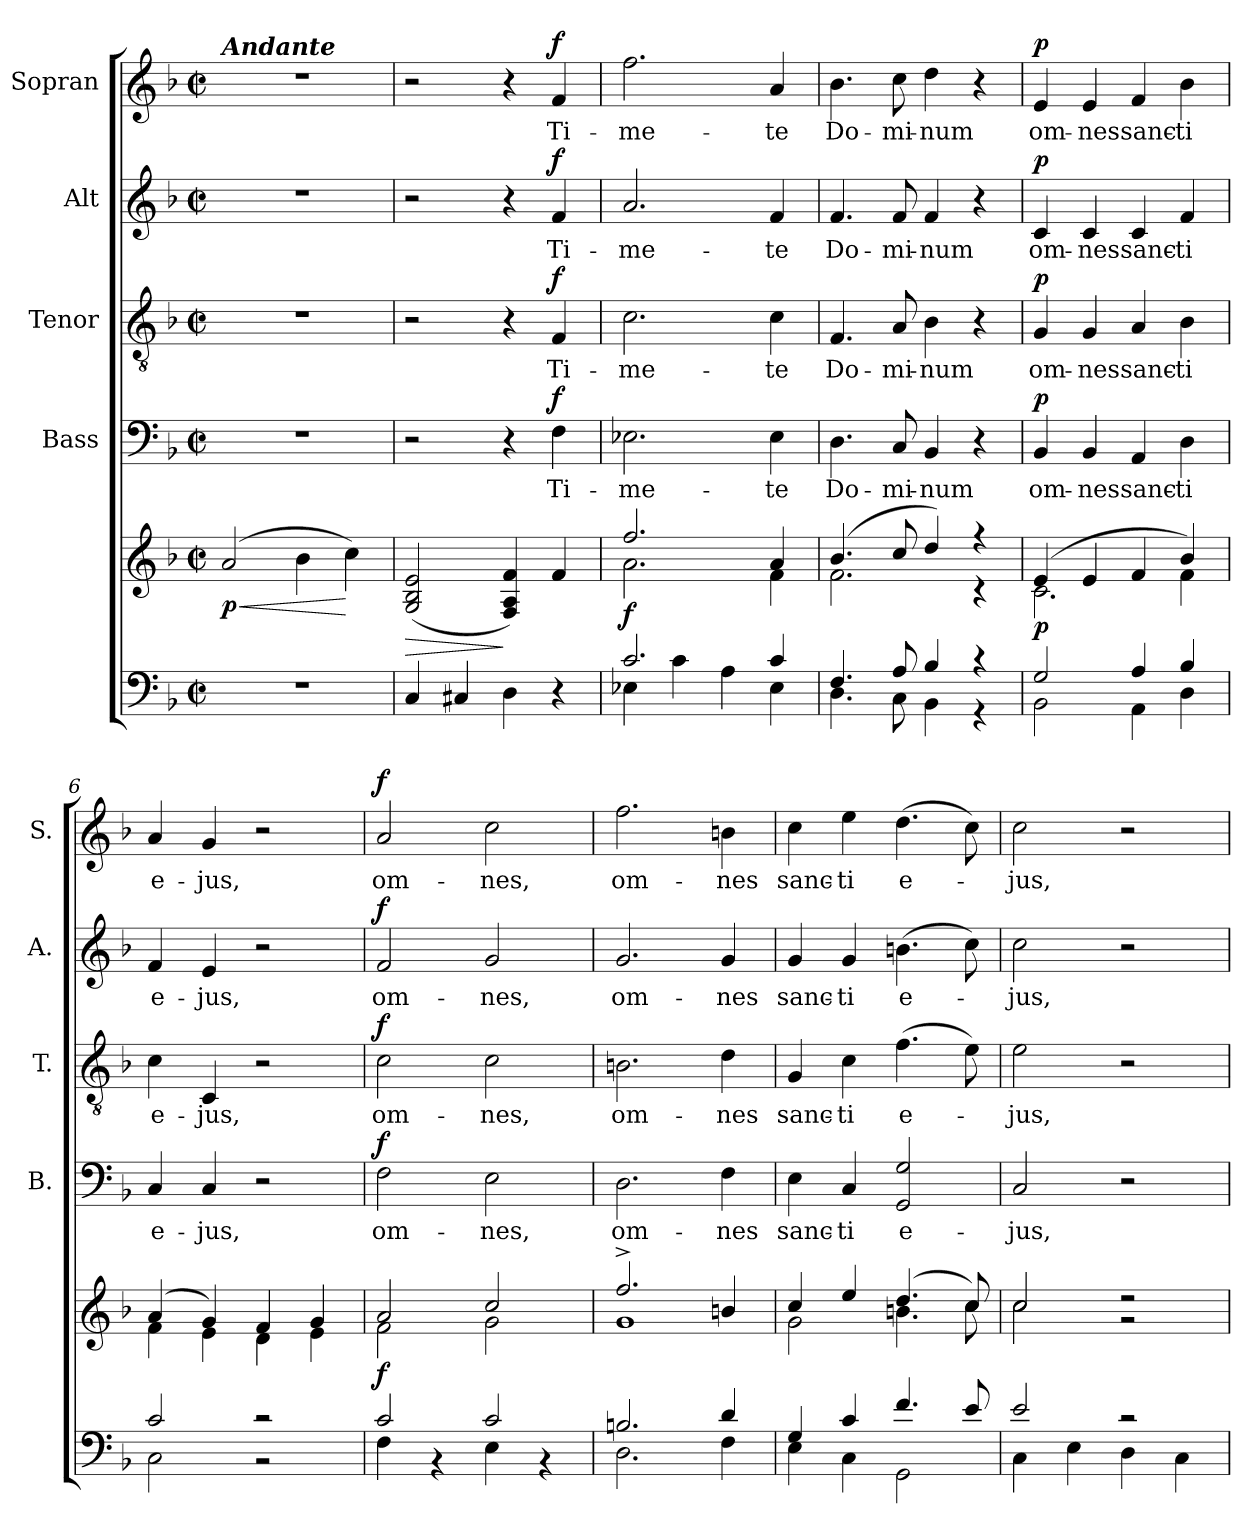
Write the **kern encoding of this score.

**kern	**kern	**dynam	**kern	**text	**dynam	**kern	**text	**dynam	**kern	**text	**dynam	**kern	**text	**dynam
*part5	*part5	*part5	*part4	*part4	*part4	*part3	*part3	*part3	*part2	*part2	*part2	*part1	*part1	*part1
*staff6	*staff5	*staff5/6	*staff4	*staff4	*staff4	*staff3	*staff3	*staff3	*staff2	*staff2	*staff2	*staff1	*staff1	*staff1
*	*	*	*I"Bass	*	*	*I"Tenor	*	*	*I"Alt	*	*	*I"Sopran	*	*
*	*	*	*I'B.	*	*	*I'T.	*	*	*I'A.	*	*	*I'S.	*	*
*clefF4	*clefG2	*	*clefF4	*	*	*clefGv2	*	*	*clefG2	*	*	*clefG2	*	*
*k[b-]	*k[b-]	*	*k[b-]	*	*	*k[b-]	*	*	*k[b-]	*	*	*k[b-]	*	*
*F:	*F:	*	*F:	*	*	*F:	*	*	*F:	*	*	*F:	*	*
*M2/2	*M2/2	*	*M2/2	*	*	*M2/2	*	*	*M2/2	*	*	*M2/2	*	*
*met(c|)	*met(c|)	*	*met(c|)	*	*	*met(c|)	*	*	*met(c|)	*	*	*met(c|)	*	*
=1	=1	=1	=1	=1	=1	=1	=1	=1	=1	=1	=1	=1	=1	=1
!	!	!	!	!	!	!	!	!	!	!	!	!LO:TX:a:Bi:t=Andante	!	!
!	!	!LO:HP:b	!	!	!	!	!	!	!	!	!	!	!	!
!	!	!LO:DY:n=1:b	!	!	!	!	!	!	!	!	!	!	!	!
1r	(2a/	< p	1r	.	.	1r	.	.	1r	.	.	1r	.	.
.	4b-\	.	.	.	.	.	.	.	.	.	.	.	.	.
.	4cc\)	[	.	.	.	.	.	.	.	.	.	.	.	.
=2	=2	=2	=2	=2	=2	=2	=2	=2	=2	=2	=2	=2	=2	=2
!	!	!LO:HP:b	!	!	!	!	!	!	!	!	!	!	!	!
4C/	(2G/ 2B-/ 2e/	>	2r	.	.	2r	.	.	2r	.	.	2r	.	.
4C#X/	.	.	.	.	.	.	.	.	.	.	.	.	.	.
4D\	4F/ 4A/ 4f/)	]	4r	.	.	4r	.	.	4r	.	.	4r	.	.
!	!	!	!	!LO:LY:b	!LO:DY:a	!	!LO:LY:b	!LO:DY:a	!	!LO:LY:b	!LO:DY:a	!	!LO:LY:b	!LO:DY:a
4r	4f/	.	4F\	Ti-	f	4F/	Ti-	f	4f/	Ti-	f	4f/	Ti-	f
=3	=3	=3	=3	=3	=3	=3	=3	=3	=3	=3	=3	=3	=3	=3
*^	*^	*	*	*	*	*	*	*	*	*	*	*	*	*
!	!	!	!	!LO:DY:b	!	!LO:LY:b	!	!	!LO:LY:b	!	!	!LO:LY:b	!	!	!LO:LY:b	!
2.c/	4E-X\	2.ff/	2.a\	f	2.E-X\	-me-	.	2.c\	-me-	.	2.a/	-me-	.	2.ff\	-me-	.
.	4c\	.	.	.	.	.	.	.	.	.	.	.	.	.	.	.
.	4A\	.	.	.	.	.	.	.	.	.	.	.	.	.	.	.
!	!	!	!	!	!	!LO:LY:b	!	!	!LO:LY:b	!	!	!LO:LY:b	!	!	!LO:LY:b	!
4c/	4E-\	4a/	4f\	.	4E-\	-te	.	4c\	-te	.	4f/	-te	.	4a/	-te	.
=4	=4	=4	=4	=4	=4	=4	=4	=4	=4	=4	=4	=4	=4	=4	=4	=4
!	!	!	!	!	!	!LO:LY:b	!	!	!LO:LY:b	!	!	!LO:LY:b	!	!	!LO:LY:b	!
4.F/	4.D\	(4.b-/	2.f\	.	4.D\	Do-	.	4.F/	Do-	.	4.f/	Do-	.	4.b-\	Do-	.
!	!	!	!	!	!	!LO:LY:b	!	!	!LO:LY:b	!	!	!LO:LY:b	!	!	!LO:LY:b	!
8A/	8C\	8cc/	.	.	8C/	-mi-	.	8A/	-mi-	.	8f/	-mi-	.	8cc\	-mi-	.
!	!	!	!	!	!	!LO:LY:b	!	!	!LO:LY:b	!	!	!LO:LY:b	!	!	!LO:LY:b	!
4B-/	4BB-\	4dd/)	.	.	4BB-/	-num	.	4B-\	-num	.	4f/	-num	.	4dd\	-num	.
4r	4r	4r	4r	.	4r	.	.	4r	.	.	4r	.	.	4r	.	.
=5	=5	=5	=5	=5	=5	=5	=5	=5	=5	=5	=5	=5	=5	=5	=5	=5
!	!	!	!	!LO:DY:b	!	!LO:LY:b	!LO:DY:a	!	!LO:LY:b	!LO:DY:a	!	!LO:LY:b	!LO:DY:a	!	!LO:LY:b	!LO:DY:a
2G/	2BB-\	(4e/	2.c\	p	4BB-/	om-	p	4G/	om-	p	4c/	om-	p	4e/	om-	p
!	!	!	!	!	!	!LO:LY:b	!	!	!LO:LY:b	!	!	!LO:LY:b	!	!	!LO:LY:b	!
.	.	4e/	.	.	4BB-/	-nes	.	4G/	-nes	.	4c/	-nes	.	4e/	-nes	.
!	!	!	!	!	!	!LO:LY:b	!	!	!LO:LY:b	!	!	!LO:LY:b	!	!	!LO:LY:b	!
4A/	4AA\	4f/	.	.	4AA/	sanc-	.	4A/	sanc-	.	4c/	sanc-	.	4f/	sanc-	.
!	!	!	!	!	!	!LO:LY:b	!	!	!LO:LY:b	!	!	!LO:LY:b	!	!	!LO:LY:b	!
4B-/	4D\	4b-/)	4f\	.	4D\	-ti	.	4B-\	-ti	.	4f/	-ti	.	4b-\	-ti	.
=6	=6	=6	=6	=6	=6	=6	=6	=6	=6	=6	=6	=6	=6	=6	=6	=6
!	!	!	!	!	!	!LO:LY:b	!	!	!LO:LY:b	!	!	!LO:LY:b	!	!	!LO:LY:b	!
2c/	2C\	(4a/	4f\	.	4C/	e-	.	4c\	e-	.	4f/	e-	.	4a/	e-	.
!	!	!	!	!	!	!LO:LY:b	!	!	!LO:LY:b	!	!	!LO:LY:b	!	!	!LO:LY:b	!
.	.	4g/)	4e\	.	4C/	-jus,	.	4C/	-jus,	.	4e/	-jus,	.	4g/	-jus,	.
2r	2r	4f/	4d\	.	2r	.	.	2r	.	.	2r	.	.	2r	.	.
.	.	4g/	4e\	.	.	.	.	.	.	.	.	.	.	.	.	.
=7	=7	=7	=7	=7	=7	=7	=7	=7	=7	=7	=7	=7	=7	=7	=7	=7
!	!	!	!	!LO:DY:b	!	!LO:LY:b	!LO:DY:a	!	!LO:LY:b	!LO:DY:a	!	!LO:LY:b	!LO:DY:a	!	!LO:LY:b	!LO:DY:a
2c/	4F\	2a/	2f\	f	2F\	om-	f	2c\	om-	f	2f/	om-	f	2a/	om-	f
.	4r	.	.	.	.	.	.	.	.	.	.	.	.	.	.	.
!	!	!	!	!	!	!LO:LY:b	!	!	!LO:LY:b	!	!	!LO:LY:b	!	!	!LO:LY:b	!
2c/	4E\	2cc/	2g\	.	2E\	-nes,	.	2c\	-nes,	.	2g/	-nes,	.	2cc\	-nes,	.
.	4r	.	.	.	.	.	.	.	.	.	.	.	.	.	.	.
!!LO:LB:g=z
=8	=8	=8	=8	=8	=8	=8	=8	=8	=8	=8	=8	=8	=8	=8	=8	=8
!	!	!	!	!	!	!LO:LY:b	!	!	!LO:LY:b	!	!	!LO:LY:b	!	!	!LO:LY:b	!
2.Bn/	2.D\	2.ff^>/	1g	.	2.D\	om-	.	2.Bn\	om-	.	2.g/	om-	.	2.ff\	om-	.
!	!	!	!	!	!	!LO:LY:b	!	!	!LO:LY:b	!	!	!LO:LY:b	!	!	!LO:LY:b	!
4d/	4F\	4bn/	.	.	4F\	-nes	.	4d\	-nes	.	4g/	-nes	.	4bn\	-nes	.
=9	=9	=9	=9	=9	=9	=9	=9	=9	=9	=9	=9	=9	=9	=9	=9	=9
!	!	!	!	!	!	!LO:LY:b	!	!	!LO:LY:b	!	!	!LO:LY:b	!	!	!LO:LY:b	!
4G/	4E\	4cc/	2g\	.	4E\	sanc-	.	4G/	sanc-	.	4g/	sanc-	.	4cc\	sanc-	.
!	!	!	!	!	!	!LO:LY:b	!	!	!LO:LY:b	!	!	!LO:LY:b	!	!	!LO:LY:b	!
4c/	4C\	4ee/	.	.	4C/	-ti	.	4c\	-ti	.	4g/	-ti	.	4ee\	-ti	.
!	!	!	!	!	!	!LO:LY:b	!	!	!LO:LY:b	!	!	!LO:LY:b	!	!	!LO:LY:b	!
4.f/	2GG\	(4.dd/	4.bn\	.	2GG/ 2G/	e-	.	(>4.f\	e-	.	(>4.bn\	e-	.	(>4.dd\	e-	.
8e/	.	8cc/)	8cc\	.	.	.	.	8e\)	.	.	8cc\)	.	.	8cc\)	.	.
=10	=10	=10	=10	=10	=10	=10	=10	=10	=10	=10	=10	=10	=10	=10	=10	=10
!	!	!	!	!	!	!LO:LY:b	!	!	!LO:LY:b	!	!	!LO:LY:b	!	!	!LO:LY:b	!
2e/	4C\	2cc/	2cc\	.	2C/	-jus,	.	2e\	-jus,	.	2cc\	-jus,	.	2cc\	-jus,	.
.	4E\	.	.	.	.	.	.	.	.	.	.	.	.	.	.	.
2rc	4D\	2r	2r	.	2r	.	.	2r	.	.	2r	.	.	2r	.	.
.	4C\	.	.	.	.	.	.	.	.	.	.	.	.	.	.	.
*v	*v	*	*	*	*	*	*	*	*	*	*	*	*	*	*	*
*	*v	*v	*	*	*	*	*	*	*	*	*	*	*	*	*
=	=	=	=	=	=	=	=	=	=	=	=	=	=	=
*-	*-	*-	*-	*-	*-	*-	*-	*-	*-	*-	*-	*-	*-	*-
